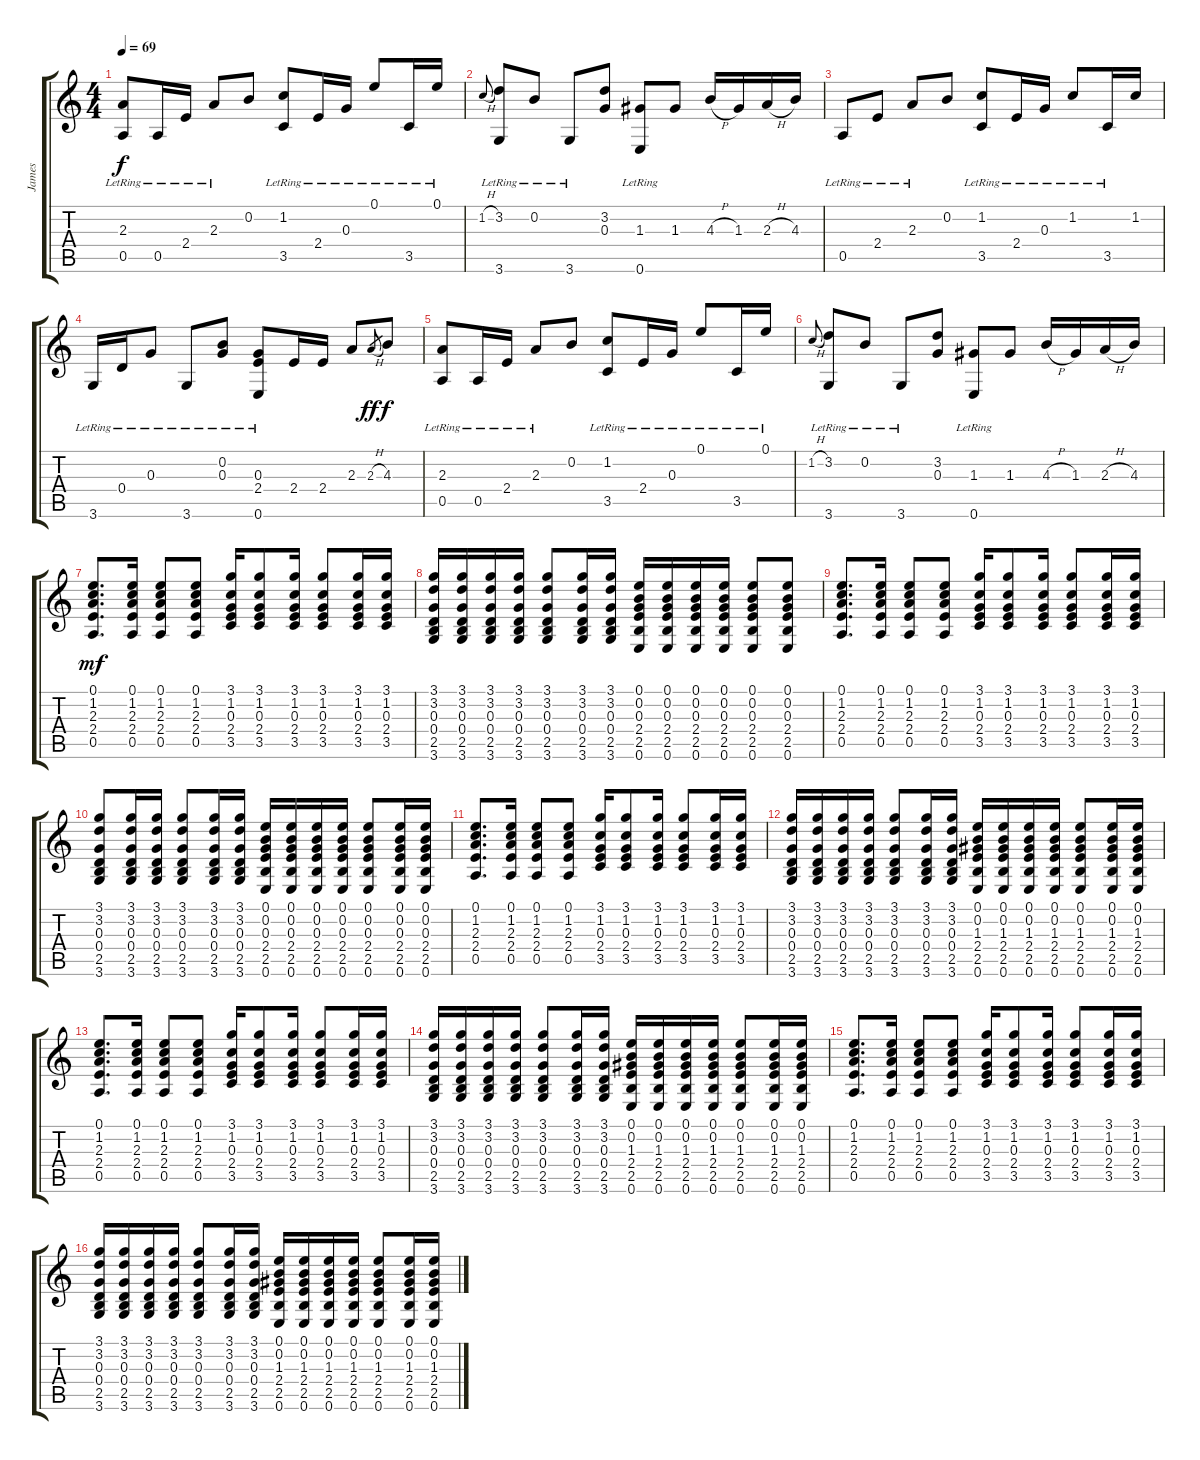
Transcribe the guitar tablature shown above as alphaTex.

\track ("James" "James") {instrument overdrivenguitar}
\staff {score tabs}
\tuning (E4 B3 G3 D3 A2 E2) {hide}
\ts (4 4)
\tempo 69
\clef g2
\ks c
(2.3{lr} 0.5{lr}).8{dy f} 0.5{lr}.16 2.4{lr}.16 2.3{lr}.8 0.2.8 (1.2{lr} 3.5{lr}).8 2.4{lr}.16 0.3{lr}.16 0.1{lr}.8 3.5{lr}.16 0.1{lr}.16 |
1.2{h}.8{gr onbeat} (3.2 3.6{lr}).8 0.2{lr}.8 3.6{lr}.8 (3.2 0.3).8 (1.3 0.6{lr}).8 1.3.8 4.3{h}.16 1.3.16 2.3{h}.16 4.3.16 |
0.5{lr}.8 2.4{lr}.8 2.3{lr}.8 0.2.8 (1.2{lr} 3.5{lr}).8 2.4{lr}.16 0.3{lr}.16 1.2{lr}.8 3.5{lr}.16 1.2.16 |
3.6{lr}.16 0.4{lr}.16 0.3{lr}.8 3.6{lr}.8 (0.2 0.3{lr}).8 (0.3{lr} 2.4 0.6{lr}).8 2.4.16 2.4.16 2.3.8 2.3{h}.8{gr dy ff} 4.3.8{dy f} |
(2.3{lr} 0.5{lr}).8 0.5{lr}.16 2.4{lr}.16 2.3{lr}.8 0.2.8 (1.2{lr} 3.5{lr}).8 2.4{lr}.16 0.3{lr}.16 0.1{lr}.8 3.5{lr}.16 0.1{lr}.16 |
1.2{h}.8{gr onbeat} (3.2 3.6{lr}).8 0.2{lr}.8 3.6{lr}.8 (3.2 0.3).8 (1.3 0.6{lr}).8 1.3.8 4.3{h}.16 1.3.16 2.3{h}.16 4.3.16 |
(0.1 1.2 2.3 2.4 0.5).8{d dy mf} (0.1 1.2 2.3 2.4 0.5).16 (0.1 1.2 2.3 2.4 0.5).8 (0.1 1.2 2.3 2.4 0.5).8 (3.1 1.2 0.3 2.4 3.5).16 (3.1 1.2 0.3 2.4 3.5).8 (3.1 1.2 0.3 2.4 3.5).16 (3.1 1.2 0.3 2.4 3.5).8 (3.1 1.2 0.3 2.4 3.5).16 (3.1 1.2 0.3 2.4 3.5).16 |
(3.1 3.2 0.3 0.4 2.5 3.6).16 (3.1 3.2 0.3 0.4 2.5 3.6).16 (3.1 3.2 0.3 0.4 2.5 3.6).16 (3.1 3.2 0.3 0.4 2.5 3.6).16 (3.1 3.2 0.3 0.4 2.5 3.6).8 (3.1 3.2 0.3 0.4 2.5 3.6).16 (3.1 3.2 0.3 0.4 2.5 3.6).16 (0.1 0.2 0.3 2.4 2.5 0.6).16 (0.1 0.2 0.3 2.4 2.5 0.6).16 (0.1 0.2 0.3 2.4 2.5 0.6).16 (0.1 0.2 0.3 2.4 2.5 0.6).16 (0.1 0.2 0.3 2.4 2.5 0.6).8 (0.1 0.2 0.3 2.4 2.5 0.6).8 |
(0.1 1.2 2.3 2.4 0.5).8{d} (0.1 1.2 2.3 2.4 0.5).16 (0.1 1.2 2.3 2.4 0.5).8 (0.1 1.2 2.3 2.4 0.5).8 (3.1 1.2 0.3 2.4 3.5).16 (3.1 1.2 0.3 2.4 3.5).8 (3.1 1.2 0.3 2.4 3.5).16 (3.1 1.2 0.3 2.4 3.5).8 (3.1 1.2 0.3 2.4 3.5).16 (3.1 1.2 0.3 2.4 3.5).16 |
(3.1 3.2 0.3 0.4 2.5 3.6).8 (3.1 3.2 0.3 0.4 2.5 3.6).16 (3.1 3.2 0.3 0.4 2.5 3.6).16 (3.1 3.2 0.3 0.4 2.5 3.6).8 (3.1 3.2 0.3 0.4 2.5 3.6).16 (3.1 3.2 0.3 0.4 2.5 3.6).16 (0.1 0.2 0.3 2.4 2.5 0.6).16 (0.1 0.2 0.3 2.4 2.5 0.6).16 (0.1 0.2 0.3 2.4 2.5 0.6).16 (0.1 0.2 0.3 2.4 2.5 0.6).16 (0.1 0.2 0.3 2.4 2.5 0.6).8 (0.1 0.2 0.3 2.4 2.5 0.6).16 (0.1 0.2 0.3 2.4 2.5 0.6).16 |
(0.1 1.2 2.3 2.4 0.5).8{d} (0.1 1.2 2.3 2.4 0.5).16 (0.1 1.2 2.3 2.4 0.5).8 (0.1 1.2 2.3 2.4 0.5).8 (3.1 1.2 0.3 2.4 3.5).16 (3.1 1.2 0.3 2.4 3.5).8 (3.1 1.2 0.3 2.4 3.5).16 (3.1 1.2 0.3 2.4 3.5).8 (3.1 1.2 0.3 2.4 3.5).16 (3.1 1.2 0.3 2.4 3.5).16 |
(3.1 3.2 0.3 0.4 2.5 3.6).16 (3.1 3.2 0.3 0.4 2.5 3.6).16 (3.1 3.2 0.3 0.4 2.5 3.6).16 (3.1 3.2 0.3 0.4 2.5 3.6).16 (3.1 3.2 0.3 0.4 2.5 3.6).8 (3.1 3.2 0.3 0.4 2.5 3.6).16 (3.1 3.2 0.3 0.4 2.5 3.6).16 (0.1 0.2 1.3 2.4 2.5 0.6).16 (0.1 0.2 1.3 2.4 2.5 0.6).16 (0.1 0.2 1.3 2.4 2.5 0.6).16 (0.1 0.2 1.3 2.4 2.5 0.6).16 (0.1 0.2 1.3 2.4 2.5 0.6).8 (0.1 0.2 1.3 2.4 2.5 0.6).16 (0.1 0.2 1.3 2.4 2.5 0.6).16 |
(0.1 1.2 2.3 2.4 0.5).8{d} (0.1 1.2 2.3 2.4 0.5).16 (0.1 1.2 2.3 2.4 0.5).8 (0.1 1.2 2.3 2.4 0.5).8 (3.1 1.2 0.3 2.4 3.5).16 (3.1 1.2 0.3 2.4 3.5).8 (3.1 1.2 0.3 2.4 3.5).16 (3.1 1.2 0.3 2.4 3.5).8 (3.1 1.2 0.3 2.4 3.5).16 (3.1 1.2 0.3 2.4 3.5).16 |
(3.1 3.2 0.3 0.4 2.5 3.6).16 (3.1 3.2 0.3 0.4 2.5 3.6).16 (3.1 3.2 0.3 0.4 2.5 3.6).16 (3.1 3.2 0.3 0.4 2.5 3.6).16 (3.1 3.2 0.3 0.4 2.5 3.6).8 (3.1 3.2 0.3 0.4 2.5 3.6).16 (3.1 3.2 0.3 0.4 2.5 3.6).16 (0.1 0.2 1.3 2.4 2.5 0.6).16 (0.1 0.2 1.3 2.4 2.5 0.6).16 (0.1 0.2 1.3 2.4 2.5 0.6).16 (0.1 0.2 1.3 2.4 2.5 0.6).16 (0.1 0.2 1.3 2.4 2.5 0.6).8 (0.1 0.2 1.3 2.4 2.5 0.6).16 (0.1 0.2 1.3 2.4 2.5 0.6).16 |
(0.1 1.2 2.3 2.4 0.5).8{d} (0.1 1.2 2.3 2.4 0.5).16 (0.1 1.2 2.3 2.4 0.5).8 (0.1 1.2 2.3 2.4 0.5).8 (3.1 1.2 0.3 2.4 3.5).16 (3.1 1.2 0.3 2.4 3.5).8 (3.1 1.2 0.3 2.4 3.5).16 (3.1 1.2 0.3 2.4 3.5).8 (3.1 1.2 0.3 2.4 3.5).16 (3.1 1.2 0.3 2.4 3.5).16 |
(3.1 3.2 0.3 0.4 2.5 3.6).16 (3.1 3.2 0.3 0.4 2.5 3.6).16 (3.1 3.2 0.3 0.4 2.5 3.6).16 (3.1 3.2 0.3 0.4 2.5 3.6).16 (3.1 3.2 0.3 0.4 2.5 3.6).8 (3.1 3.2 0.3 0.4 2.5 3.6).16 (3.1 3.2 0.3 0.4 2.5 3.6).16 (0.1 0.2 1.3 2.4 2.5 0.6).16 (0.1 0.2 1.3 2.4 2.5 0.6).16 (0.1 0.2 1.3 2.4 2.5 0.6).16 (0.1 0.2 1.3 2.4 2.5 0.6).16 (0.1 0.2 1.3 2.4 2.5 0.6).8 (0.1 0.2 1.3 2.4 2.5 0.6).16 (0.1 0.2 1.3 2.4 2.5 0.6).16
